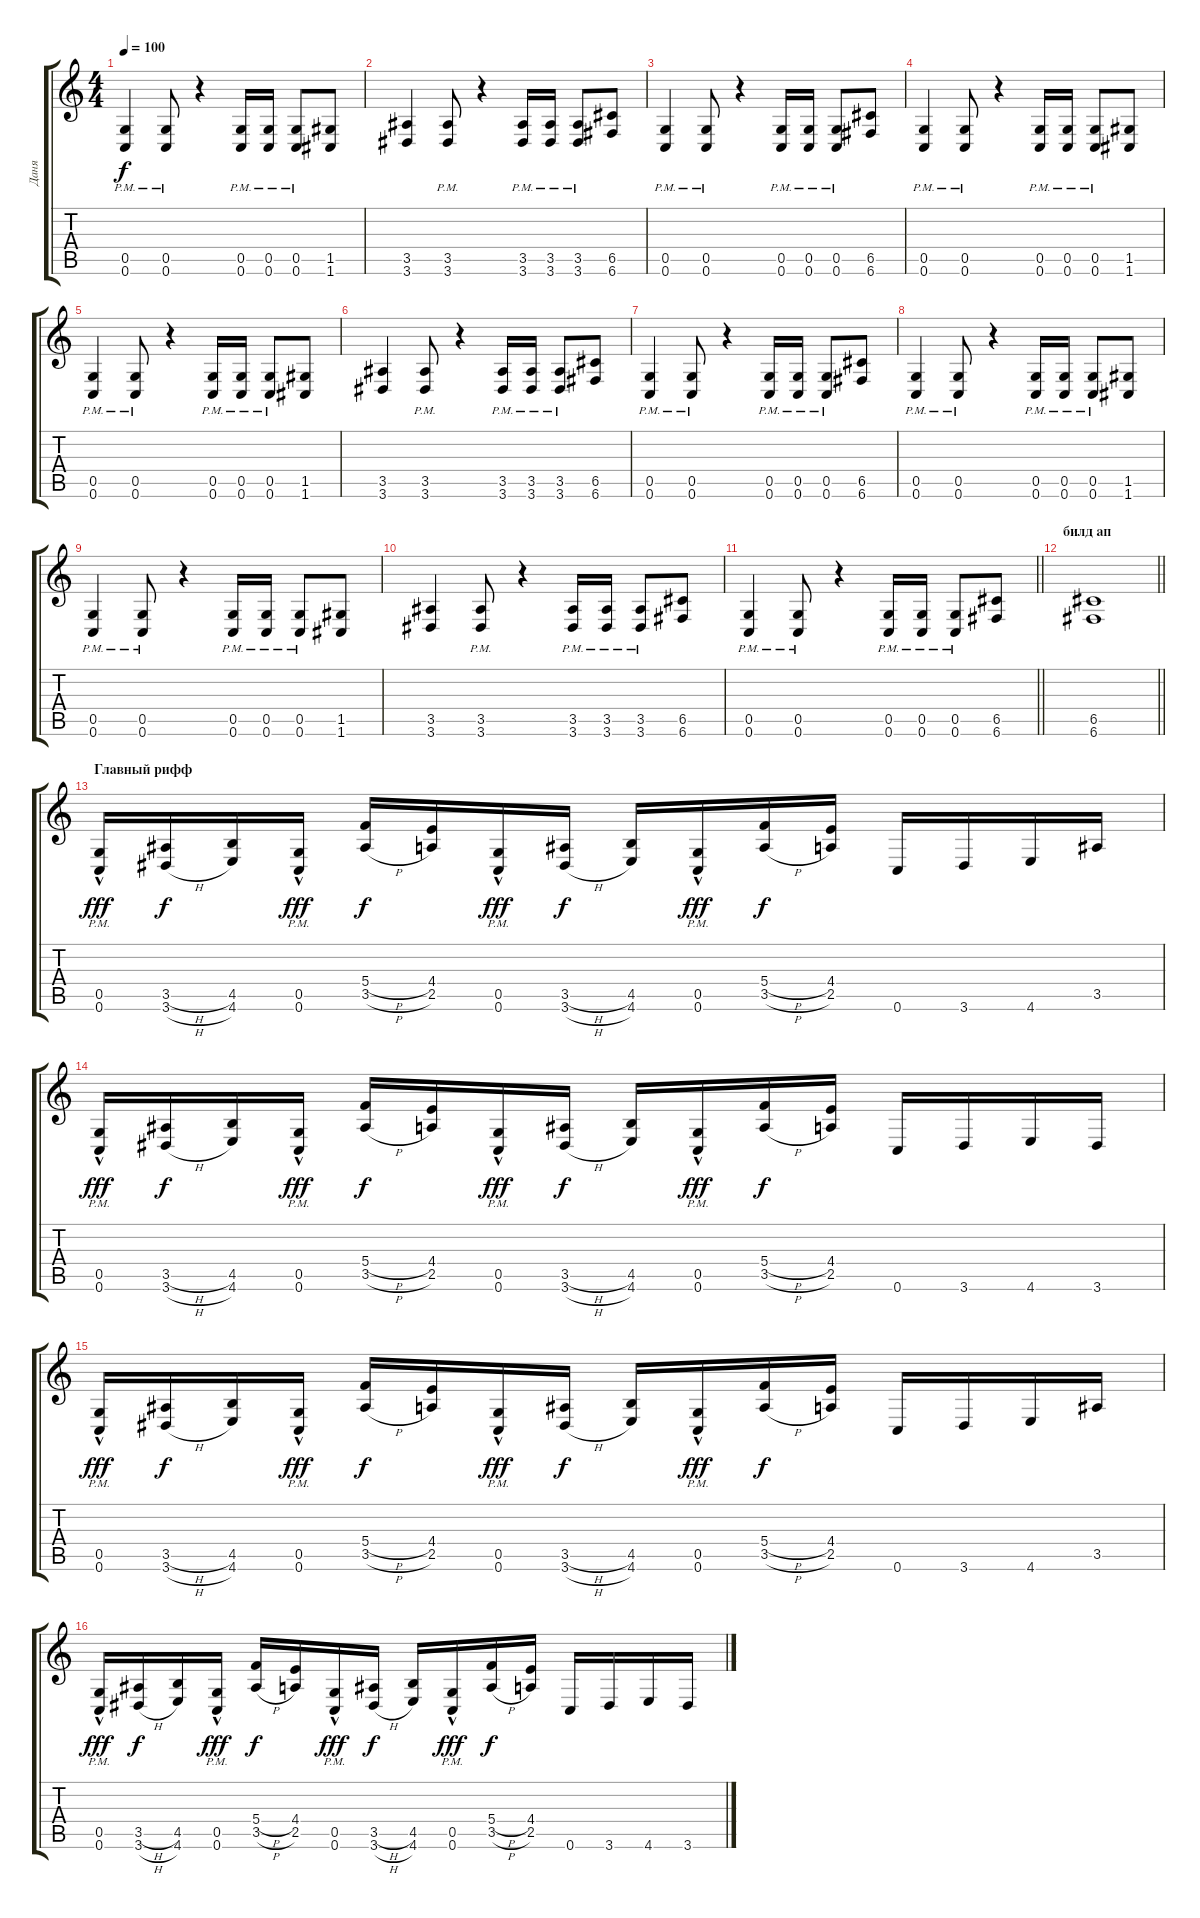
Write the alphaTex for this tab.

\track ("Даня" "Даня") {instrument distortionguitar}
\staff {score tabs}
\tuning (D4 A3 F3 C3 G2 C2) {hide}
\ts (4 4)
\tempo 100
\clef g2
\ks c
(0.5{pm} 0.6{pm}).4{dy f} (0.5{pm} 0.6{pm}).8 r.4 (0.5{pm} 0.6{pm}).16 (0.5{pm} 0.6{pm}).16 (0.5{pm} 0.6{pm}).8 (1.5 1.6).8 |
(3.5 3.6).4 (3.5{pm} 3.6{pm}).8 r.4 (3.5{pm} 3.6{pm}).16 (3.5{pm} 3.6{pm}).16 (3.5{pm} 3.6{pm}).8 (6.5 6.6).8 |
(0.5{pm} 0.6{pm}).4 (0.5{pm} 0.6{pm}).8 r.4 (0.5{pm} 0.6{pm}).16 (0.5{pm} 0.6{pm}).16 (0.5{pm} 0.6{pm}).8 (6.5 6.6).8 |
(0.5{pm} 0.6{pm}).4 (0.5{pm} 0.6{pm}).8 r.4 (0.5{pm} 0.6{pm}).16 (0.5{pm} 0.6{pm}).16 (0.5{pm} 0.6{pm}).8 (1.5 1.6).8 |
(0.5{pm} 0.6{pm}).4 (0.5{pm} 0.6{pm}).8 r.4 (0.5{pm} 0.6{pm}).16 (0.5{pm} 0.6{pm}).16 (0.5{pm} 0.6{pm}).8 (1.5 1.6).8 |
(3.5 3.6).4 (3.5{pm} 3.6{pm}).8 r.4 (3.5{pm} 3.6{pm}).16 (3.5{pm} 3.6{pm}).16 (3.5{pm} 3.6{pm}).8 (6.5 6.6).8 |
(0.5{pm} 0.6{pm}).4 (0.5{pm} 0.6{pm}).8 r.4 (0.5{pm} 0.6{pm}).16 (0.5{pm} 0.6{pm}).16 (0.5{pm} 0.6{pm}).8 (6.5 6.6).8 |
(0.5{pm} 0.6{pm}).4 (0.5{pm} 0.6{pm}).8 r.4 (0.5{pm} 0.6{pm}).16 (0.5{pm} 0.6{pm}).16 (0.5{pm} 0.6{pm}).8 (1.5 1.6).8 |
(0.5{pm} 0.6{pm}).4 (0.5{pm} 0.6{pm}).8 r.4 (0.5{pm} 0.6{pm}).16 (0.5{pm} 0.6{pm}).16 (0.5{pm} 0.6{pm}).8 (1.5 1.6).8 |
(3.5 3.6).4 (3.5{pm} 3.6{pm}).8 r.4 (3.5{pm} 3.6{pm}).16 (3.5{pm} 3.6{pm}).16 (3.5{pm} 3.6{pm}).8 (6.5 6.6).8 |
\barLineRight lightlight
(0.5{pm} 0.6{pm}).4 (0.5{pm} 0.6{pm}).8 r.4 (0.5{pm} 0.6{pm}).16 (0.5{pm} 0.6{pm}).16 (0.5{pm} 0.6{pm}).8 (6.5 6.6).8 |
\section ("" "билд ап")
\barLineRight lightlight
(6.5 6.6).1 |
\section ("" "Главный рифф")
(0.5{hac pm} 0.6{hac pm}).16{dy fff} (3.5{h} 3.6{h}).16{dy f} (4.5 4.6).16 (0.5{hac pm} 0.6{hac pm}).16{dy fff} (5.4{h} 3.5{h}).16{dy f} (4.4 2.5).16 (0.5{hac pm} 0.6{hac pm}).16{dy fff} (3.5{h} 3.6{h}).16{dy f} (4.5 4.6).16 (0.5{hac pm} 0.6{hac pm}).16{dy fff} (5.4{h} 3.5{h}).16{dy f} (4.4 2.5).16 0.6.16 3.6.16 4.6.16 3.5.16 |
(0.5{hac pm} 0.6{hac pm}).16{dy fff} (3.5{h} 3.6{h}).16{dy f} (4.5 4.6).16 (0.5{hac pm} 0.6{hac pm}).16{dy fff} (5.4{h} 3.5{h}).16{dy f} (4.4 2.5).16 (0.5{hac pm} 0.6{hac pm}).16{dy fff} (3.5{h} 3.6{h}).16{dy f} (4.5 4.6).16 (0.5{hac pm} 0.6{hac pm}).16{dy fff} (5.4{h} 3.5{h}).16{dy f} (4.4 2.5).16 0.6.16 3.6.16 4.6.16 3.6.16 |
(0.5{hac pm} 0.6{hac pm}).16{dy fff} (3.5{h} 3.6{h}).16{dy f} (4.5 4.6).16 (0.5{hac pm} 0.6{hac pm}).16{dy fff} (5.4{h} 3.5{h}).16{dy f} (4.4 2.5).16 (0.5{hac pm} 0.6{hac pm}).16{dy fff} (3.5{h} 3.6{h}).16{dy f} (4.5 4.6).16 (0.5{hac pm} 0.6{hac pm}).16{dy fff} (5.4{h} 3.5{h}).16{dy f} (4.4 2.5).16 0.6.16 3.6.16 4.6.16 3.5.16 |
(0.5{hac pm} 0.6{hac pm}).16{dy fff} (3.5{h} 3.6{h}).16{dy f} (4.5 4.6).16 (0.5{hac pm} 0.6{hac pm}).16{dy fff} (5.4{h} 3.5{h}).16{dy f} (4.4 2.5).16 (0.5{hac pm} 0.6{hac pm}).16{dy fff} (3.5{h} 3.6{h}).16{dy f} (4.5 4.6).16 (0.5{hac pm} 0.6{hac pm}).16{dy fff} (5.4{h} 3.5{h}).16{dy f} (4.4 2.5).16 0.6.16 3.6.16 4.6.16 3.6.16
